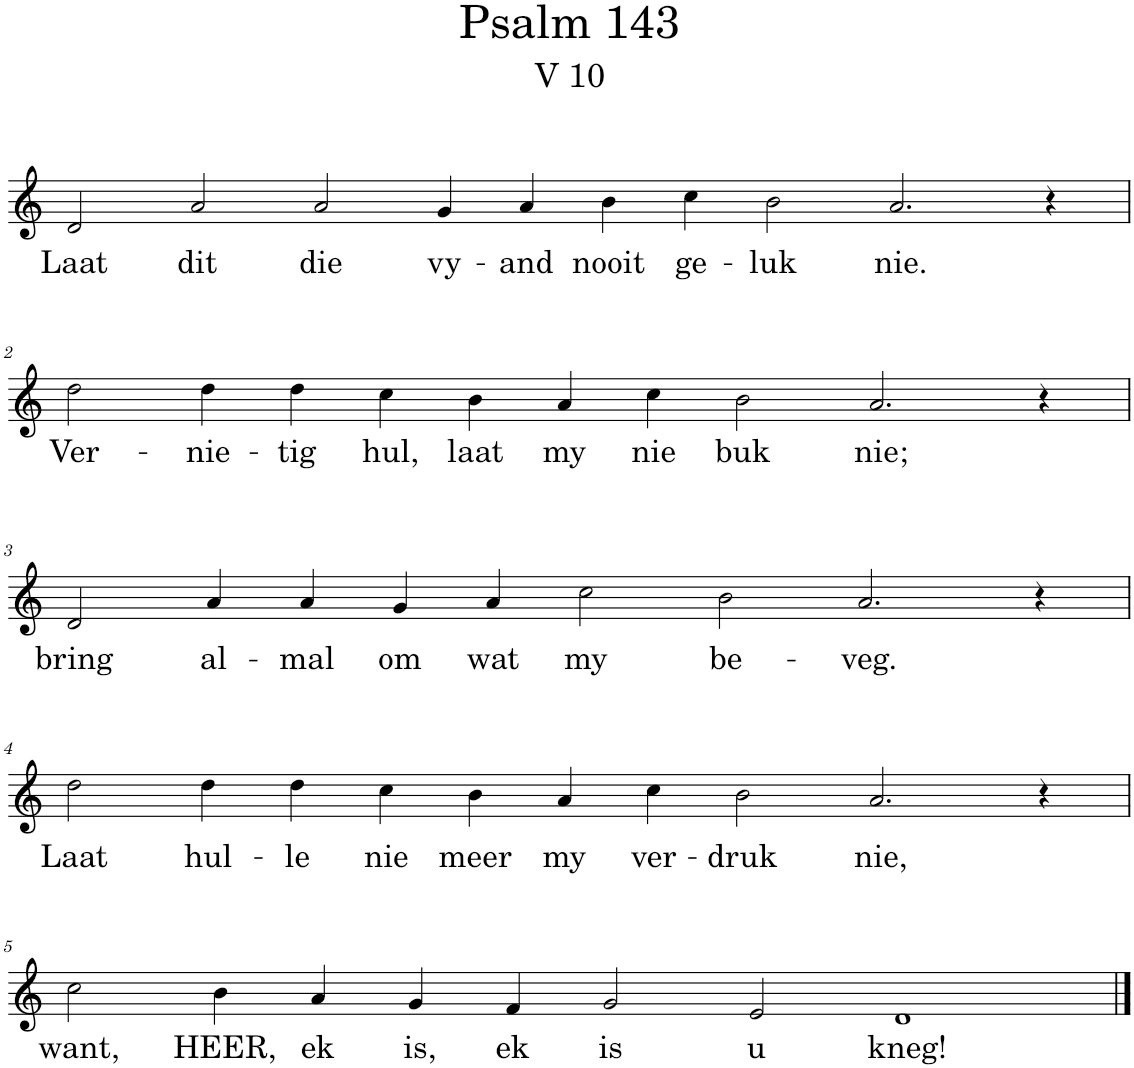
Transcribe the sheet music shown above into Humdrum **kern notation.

**kern	**text
*part1	*part1
*staff1	*staff1
*I"Pipe Organ	*
*I'Org.	*
*clefG2	*
*k[]	*
*M16/4	*
=1	=1
!	!LO:LY:b
2d/	Laat
!	!LO:LY:b
2a/	dit
!	!LO:LY:b
2a/	die
!	!LO:LY:b
4g/	vy-
!	!LO:LY:b
4a/	-and
!	!LO:LY:b
4b\	nooit
!	!LO:LY:b
4cc\	ge-
!	!LO:LY:b
2b\	-luk
!	!LO:LY:b
2.a/	nie.
4r	.
!!LO:LB:g=z
=2	=2
*M14/4	*
!	!LO:LY:b
2dd\	Ver-
!	!LO:LY:b
4dd\	-nie-
!	!LO:LY:b
4dd\	-tig
!	!LO:LY:b
4cc\	hul,
!	!LO:LY:b
4b\	laat
!	!LO:LY:b
4a/	my
!	!LO:LY:b
4cc\	nie
!	!LO:LY:b
2b\	buk
!	!LO:LY:b
2.a/	nie;
4r	.
!!LO:LB:g=z
=3	=3
!	!LO:LY:b
2d/	bring
!	!LO:LY:b
4a/	al-
!	!LO:LY:b
4a/	-mal
!	!LO:LY:b
4g/	om
!	!LO:LY:b
4a/	wat
!	!LO:LY:b
2cc\	my
!	!LO:LY:b
2b\	be-
!	!LO:LY:b
2.a/	-veg.
4r	.
!!LO:LB:g=z
=4	=4
!	!LO:LY:b
2dd\	Laat
!	!LO:LY:b
4dd\	hul-
!	!LO:LY:b
4dd\	-le
!	!LO:LY:b
4cc\	nie
!	!LO:LY:b
4b\	meer
!	!LO:LY:b
4a/	my
!	!LO:LY:b
4cc\	ver-
!	!LO:LY:b
2b\	-druk
!	!LO:LY:b
2.a/	nie,
4r	.
!!LO:LB:g=z
=5	=5
!	!LO:LY:b
2cc\	want,
!	!LO:LY:b
4b\	HEER,
!	!LO:LY:b
4a/	ek
!	!LO:LY:b
4g/	is,
!	!LO:LY:b
4f/	ek
!	!LO:LY:b
2g/	is
!	!LO:LY:b
2e/	u
!	!LO:LY:b
1d	kneg!
==	==
*-	*-
